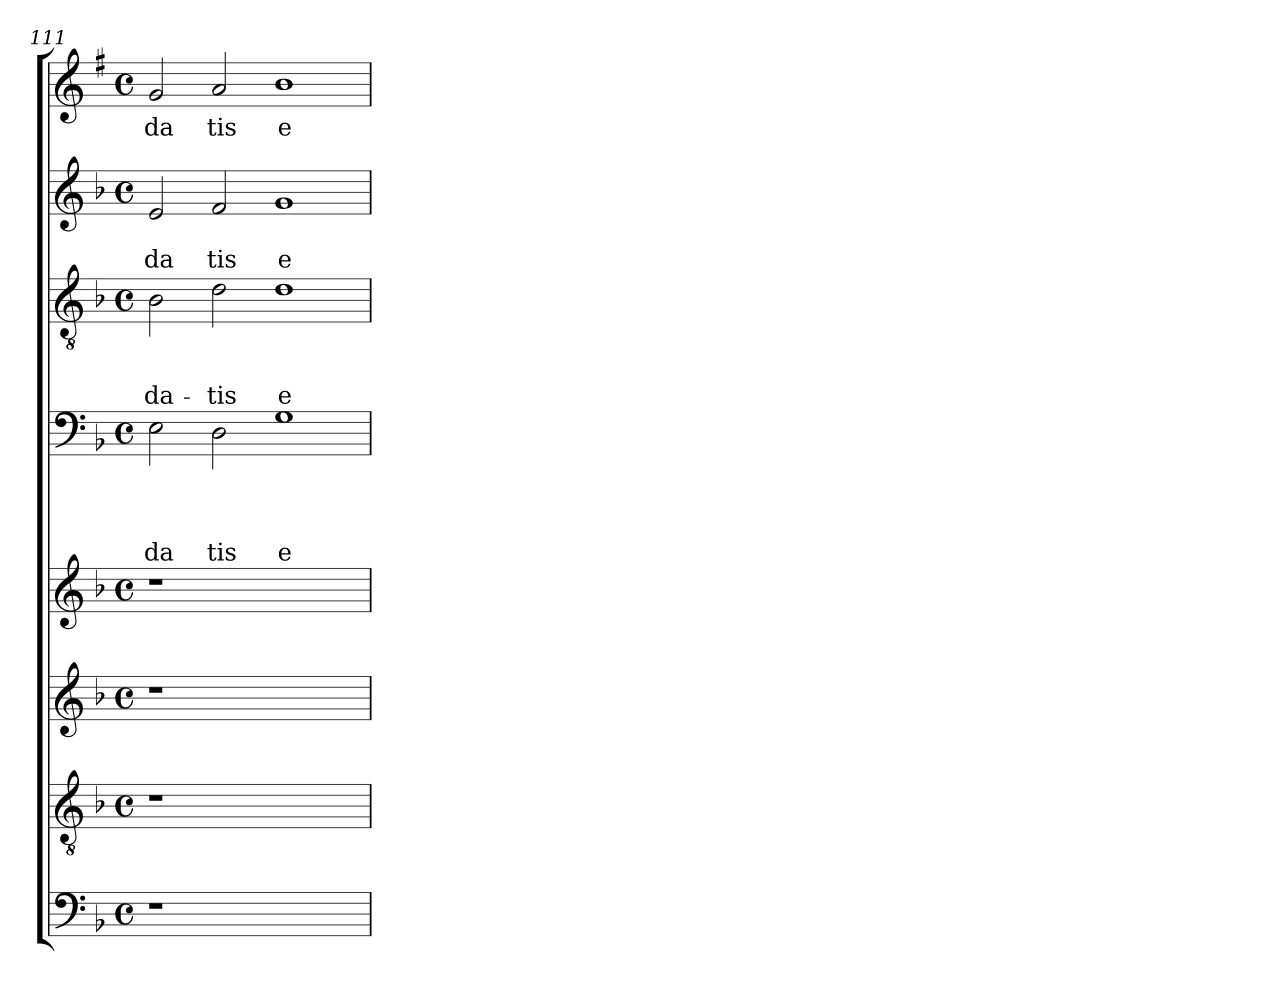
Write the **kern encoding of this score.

**kern	**kern	**kern	**kern	**kern	**text	**text	**text	**text	**kern	**text	**text	**text	**kern	**text	**text	**kern	**text
*part8	*part7	*part6	*part5	*part4	*part4	*part4	*part4	*part4	*part3	*part3	*part3	*part3	*part2	*part2	*part2	*part1	*part1
*staff8	*staff7	*staff6	*staff5	*staff4	*staff4	*staff4	*staff4	*staff4	*staff3	*staff3	*staff3	*staff3	*staff2	*staff2	*staff2	*staff1	*staff1
*clefF4	*clefGv2	*clefG2	*clefG2	*clefF4	*	*	*	*	*clefGv2	*	*	*	*clefG2	*	*	*clefG2	*
*k[b-]	*k[b-]	*k[b-]	*k[b-]	*k[b-]	*	*	*	*	*k[b-]	*	*	*	*k[b-]	*	*	*k[f#]	*
*F:	*F:	*F:	*F:	*F:	*	*	*	*	*F:	*	*	*	*F:	*	*	*G:	*
*M4/4	*M4/4	*M4/4	*M4/4	*M4/4	*	*	*	*	*M4/4	*	*	*	*M4/4	*	*	*M4/4	*
*met(c)	*met(c)	*met(c)	*met(c)	*met(c)	*	*	*	*	*met(c)	*	*	*	*met(c)	*	*	*met(c)	*
=111	=111	=111	=111	=111	=111	=111	=111	=111	=111	=111	=111	=111	=111	=111	=111	=111	=111
!	!	!	!	!	!	!	!	!LO:LY:b	!	!	!	!LO:LY:b	!	!	!LO:LY:b	!	!LO:LY:b
1r	1r	1r	1r	2E\	.	.	.	da	2B-\	.	.	-da-	2e/	.	da	2g/	da
!	!	!	!	!	!	!	!	!LO:LY:b	!	!	!	!LO:LY:b	!	!	!LO:LY:b	!	!LO:LY:b
.	.	.	.	2D\	.	.	.	tis	2d\	.	.	-tis	2f/	.	tis	2a/	tis
!	!	!	!	!	!	!	!	!LO:LY:b	!	!	!	!LO:LY:b	!	!	!LO:LY:b	!	!LO:LY:b
1ryy	1ryy	1ryy	1ryy	1G	.	.	.	e	1d	.	.	e-	1g	.	e	1b	e
=	=	=	=	=	=	=	=	=	=	=	=	=	=	=	=	=	=
*-	*-	*-	*-	*-	*-	*-	*-	*-	*-	*-	*-	*-	*-	*-	*-	*-	*-
